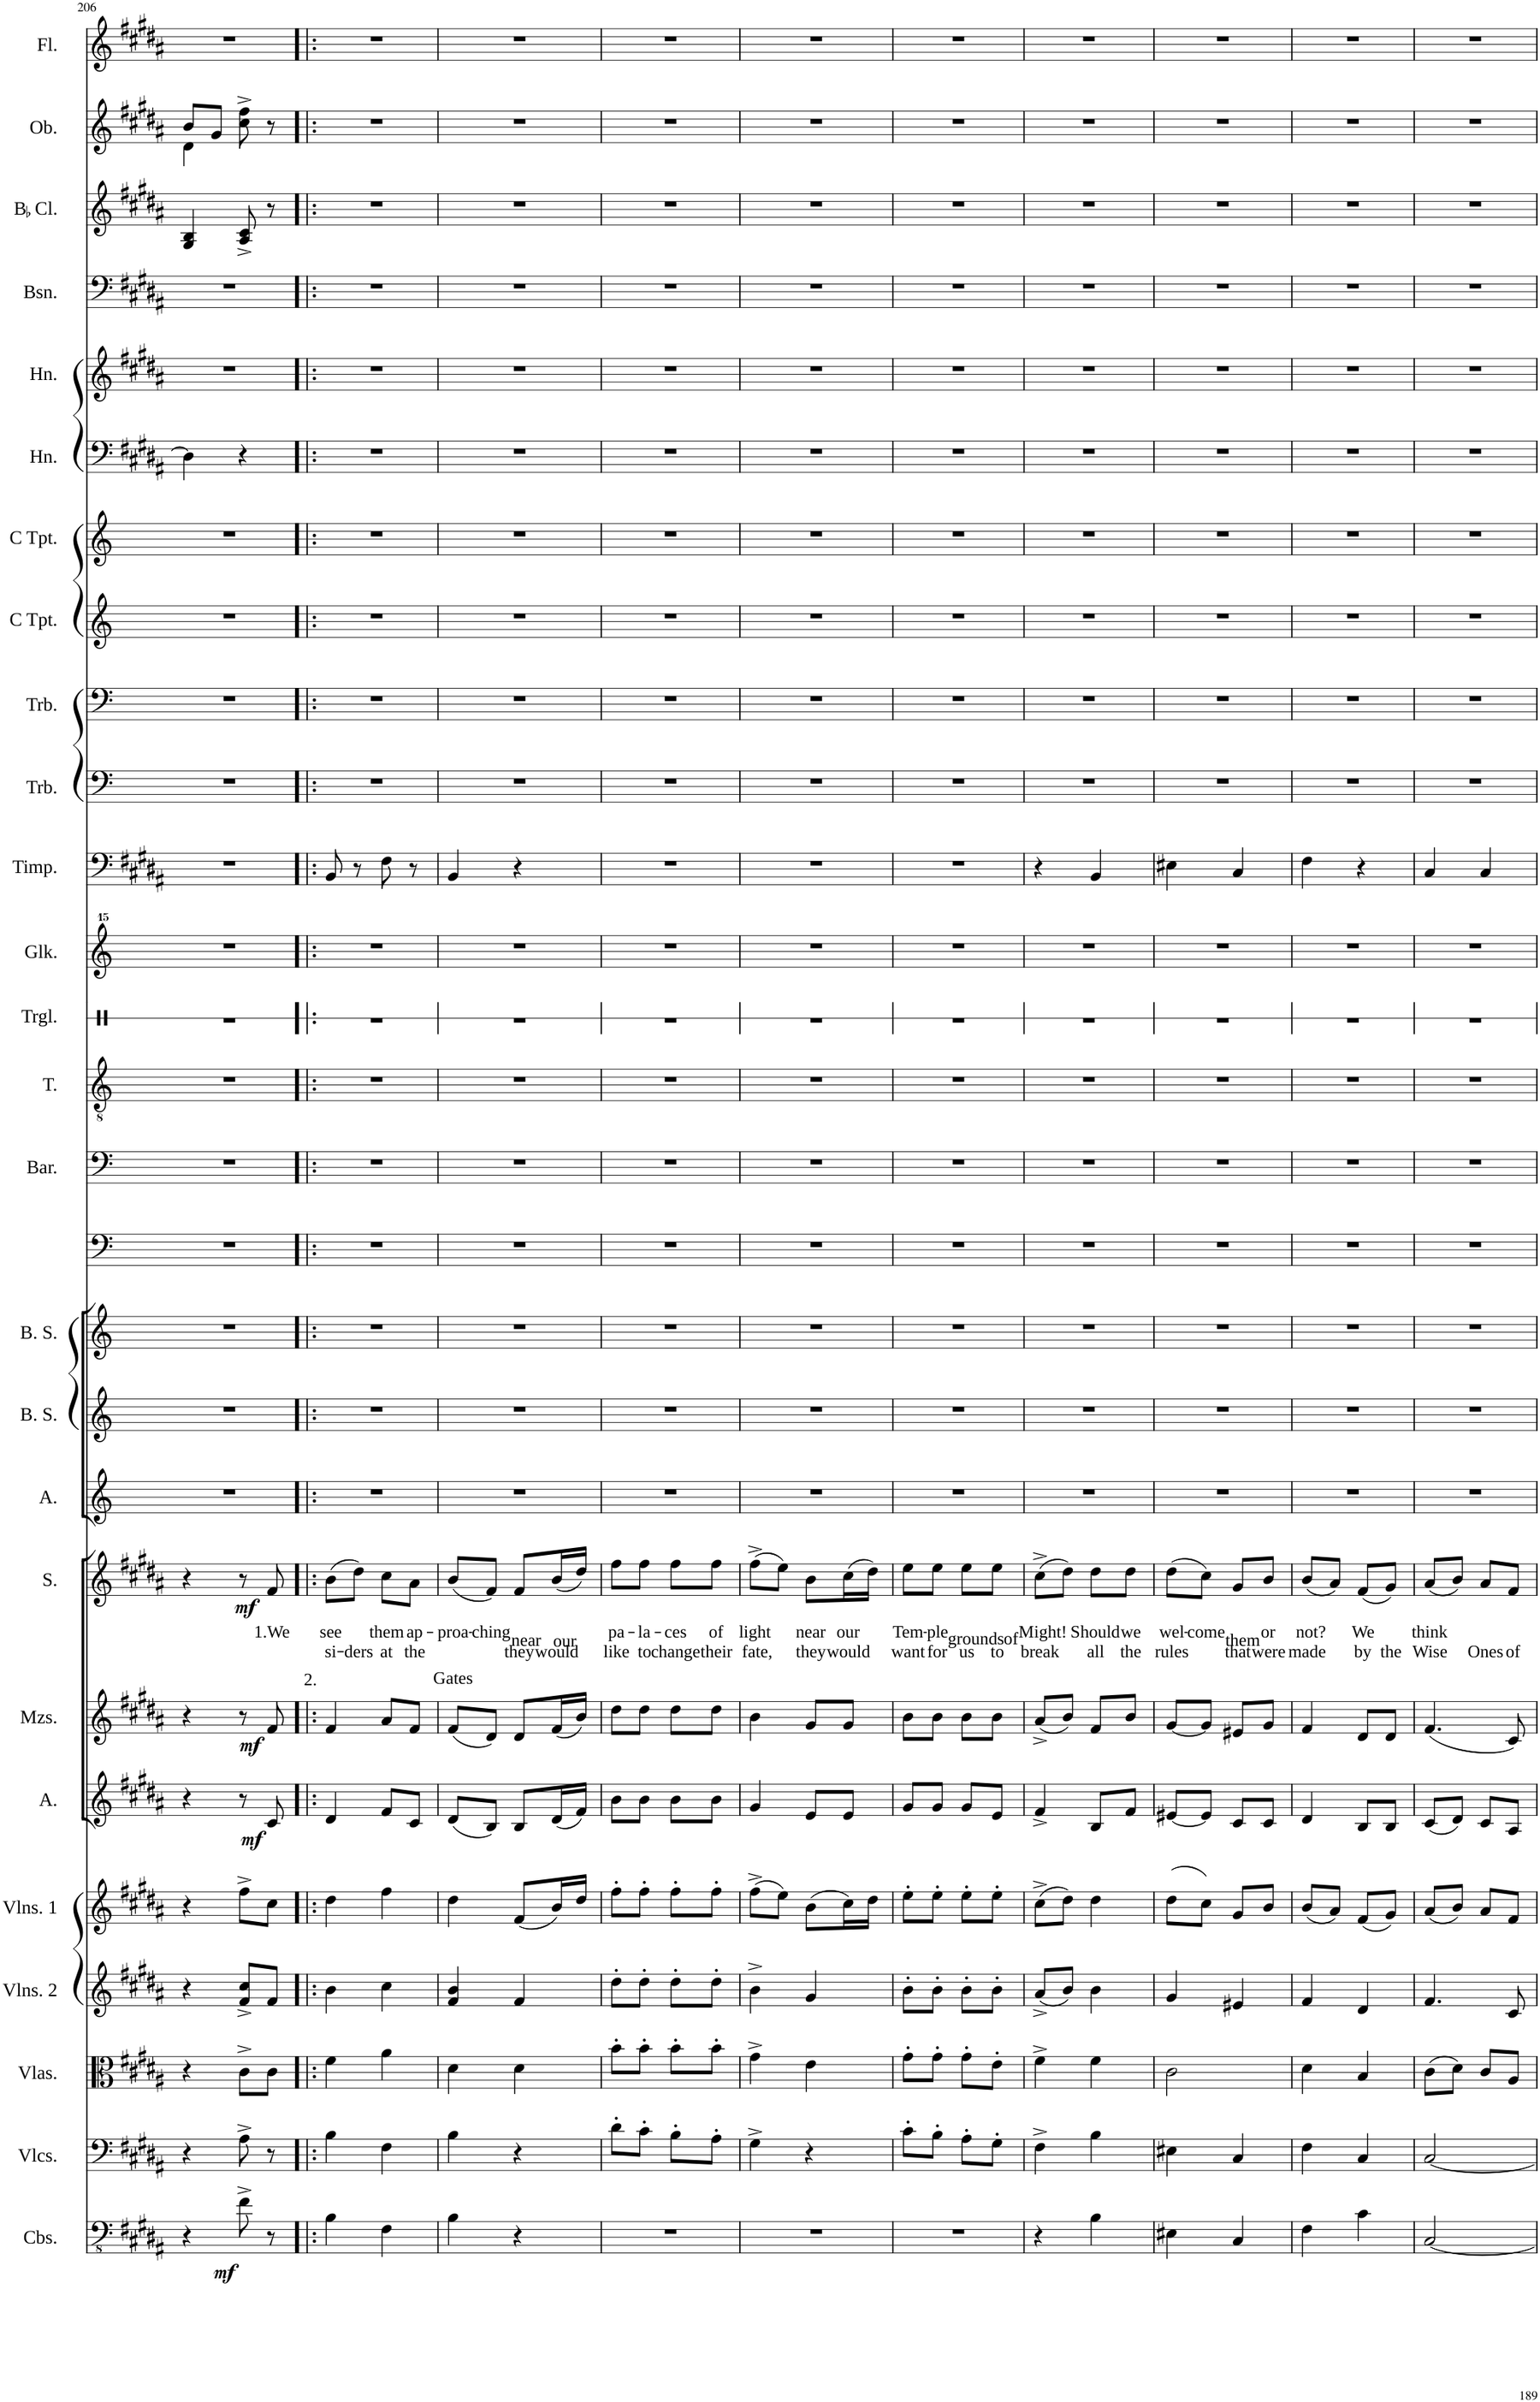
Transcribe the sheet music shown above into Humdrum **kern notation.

**kern	**dynam	**kern	**kern	**kern	**kern	**kern	**dynam	**kern	**dynam	**kern	**text	**text	**dynam	**kern	**kern	**kern	**kern	**kern	**kern	**kern	**kern	**kern	**kern	**kern	**kern	**kern	**kern	**kern	**kern	**kern	**kern	**kern
*part27	*part27	*part26	*part25	*part24	*part23	*part22	*part22	*part21	*part21	*part20	*part20	*part20	*part20	*part19	*part18	*part17	*part16	*part15	*part14	*part13	*part12	*part11	*part10	*part9	*part8	*part7	*part6	*part5	*part4	*part3	*part2	*part1
*staff27	*staff27	*staff26	*staff25	*staff24	*staff23	*staff22	*staff22	*staff21	*staff21	*staff20	*staff20	*staff20	*staff20	*staff19	*staff18	*staff17	*staff16	*staff15	*staff14	*staff13	*staff12	*staff11	*staff10	*staff9	*staff8	*staff7	*staff6	*staff5	*staff4	*staff3	*staff2	*staff1
*I"Contrabasses	*	*I"Violoncellos	*I"Violas	*I"Violins 2	*I"Violins 1	*I"Alto	*	*I"Mezzosoprano	*	*I"Soprano	*	*	*	*I"Alto	*I"Boy Soprano	*I"Boy Soprano	*I"Bass	*I"Baritone	*I"Tenor	*I"Triangle	*I"Glockenspiel	*I"Timpani	*I"Trombone	*I"Trombone	*I"C Trumpet	*I"C Trumpet	*I"Horn	*I"Horn	*I"Bassoon	*I"BaccidentalFlat Clarinet	*I"Oboe	*I"Flute
*I'Cbs.	*	*I'Vlcs.	*I'Vlas.	*I'Vlns. 2	*I'Vlns. 1	*I'A.	*	*I'Mzs.	*	*I'S.	*	*	*	*I'A.	*I'B. S.	*I'B. S.	*	*I'Bar.	*I'T.	*I'Trgl.	*I'Glk.	*I'Timp.	*I'Trb.	*I'Trb.	*I'C Tpt.	*I'C Tpt.	*I'Hn.	*I'Hn.	*I'Bsn.	*I'BaccidentalFlat Cl.	*I'Ob.	*I'Fl.
!!LO:PB:g=z
*clefFv4	*	*clefF4	*clefC3	*clefG2	*clefG2	*clefG2	*	*clefG2	*	*clefG2	*	*	*	*clefG2	*clefG2	*clefG2	*clefF4	*clefF4	*clefGv2	*clefX	*clefG^^2	*clefF4	*clefF4	*clefF4	*clefG2	*clefG2	*clefF4	*clefG2	*clefF4	*clefG2	*clefG2	*clefG2
*	*	*	*	*	*	*	*	*	*	*	*	*	*	*	*	*	*	*	*	*	*	*	*	*	*	*	*ITrd4c7	*ITrd4c7	*	*ITrd1c2	*	*
*k[f#c#g#d#a#]	*	*k[f#c#g#d#a#]	*k[f#c#g#d#a#]	*k[f#c#g#d#a#]	*k[f#c#g#d#a#]	*k[f#c#g#d#a#]	*	*k[f#c#g#d#a#]	*	*k[f#c#g#d#a#]	*	*	*	*k[]	*k[]	*k[]	*k[]	*k[]	*k[]	*k[]	*k[]	*k[f#c#g#d#a#]	*k[]	*k[]	*k[]	*k[]	*k[f#c#g#d#a#]	*k[f#c#g#d#a#]	*k[f#c#g#d#a#]	*k[f#c#g#d#a#]	*k[f#c#g#d#a#]	*k[f#c#g#d#a#]
*M2/4	*	*M2/4	*M2/4	*M2/4	*M2/4	*M2/4	*	*M2/4	*	*M2/4	*	*	*	*M2/4	*M2/4	*M2/4	*M2/4	*M2/4	*M2/4	*M2/4	*M2/4	*M2/4	*M2/4	*M2/4	*M2/4	*M2/4	*M2/4	*M2/4	*M2/4	*M2/4	*M2/4	*M2/4
=206	=206	=206	=206	=206	=206	=206	=206	=206	=206	=206	=206	=206	=206	=206	=206	=206	=206	=206	=206	=206	=206	=206	=206	=206	=206	=206	=206	=206	=206	=206	=206	=206
*	*	*	*	*	*	*	*	*	*	*	*	*	*	*	*	*	*	*	*	*	*	*	*	*	*	*	*	*	*	*	*^	*
4r	.	4r	4r	4r	4r	4r	.	4r	.	4r	.	.	.	2r	2r	2r	2r	2r	2r	2r	2r	2r	2r	2r	2r	2r	4D#\]	2r	2r	4G#/ 4B/	8b/L	4d#\	2r
.	.	.	.	.	.	.	.	.	.	.	.	.	.	.	.	.	.	.	.	.	.	.	.	.	.	.	.	.	.	.	8g#/J	.	.
!	!LO:DY:b	!	!	!	!	!	!	!	!	!	!	!	!	!	!	!	!	!	!	!	!	!	!	!	!	!	!	!	!	!	!	!	!
8F#^\	mf	8A#^\	8c#^\L	8f#/^ 8cc#/^L	8ff#^\L	8r	.	8r	.	8r	.	.	.	.	.	.	.	.	.	.	.	.	.	.	.	.	4r	.	.	8A#/^ 8c#/^	8cc#\^ 8ff#\^	4ryy	.
!	!	!	!	!	!	!	!LO:DY:b	!	!LO:DY:b	!	!LO:LY:b	!LO:LY:b	!LO:DY:b	!	!	!	!	!	!	!	!	!	!	!	!	!	!	!	!	!	!	!	!
8r	.	8r	8c#\J	8f#/J	8cc#\J	8c#/	mf	8f#/	mf	8f#/	1.We	2.	mf	.	.	.	.	.	.	.	.	.	.	.	.	.	.	.	.	8r	8r	.	.
*	*	*	*	*	*	*	*	*	*	*	*	*	*	*	*	*	*	*	*	*	*	*	*	*	*	*	*	*	*	*	*v	*v	*
=207!|:	=207!|:	=207!|:	=207!|:	=207!|:	=207!|:	=207!|:	=207!|:	=207!|:	=207!|:	=207!|:	=207!|:	=207!|:	=207!|:	=207!|:	=207!|:	=207!|:	=207!|:	=207!|:	=207!|:	=207!|:	=207!|:	=207!|:	=207!|:	=207!|:	=207!|:	=207!|:	=207!|:	=207!|:	=207!|:	=207!|:	=207!|:	=207!|:
!	!	!	!	!	!	!	!	!	!	!	!LO:LY:b	!LO:LY:b	!	!	!	!	!	!	!	!	!	!	!	!	!	!	!	!	!	!	!	!
4BB\	.	4B\	4f#\	4b\	4dd#\	4d#/	.	4f#/	.	(8b\L	see	si-	.	2r	2r	2r	2r	2r	2r	2r	2r	8BB/	2r	2r	2r	2r	2r	2r	2r	2r	2r	2r
!	!	!	!	!	!	!	!	!	!	!	!	!LO:LY:b	!	!	!	!	!	!	!	!	!	!	!	!	!	!	!	!	!	!	!	!
.	.	.	.	.	.	.	.	.	.	8dd#\J)	.	-ders	.	.	.	.	.	.	.	.	.	8r	.	.	.	.	.	.	.	.	.	.
!	!	!	!	!	!	!	!	!	!	!	!LO:LY:b	!LO:LY:b	!	!	!	!	!	!	!	!	!	!	!	!	!	!	!	!	!	!	!	!
4FF#\	.	4F#\	4a#\	4cc#\	4ff#\	8f#/L	.	8a#/L	.	8cc#\L	them	at	.	.	.	.	.	.	.	.	.	8F#\	.	.	.	.	.	.	.	.	.	.
!	!	!	!	!	!	!	!	!	!	!	!LO:LY:b	!LO:LY:b	!	!	!	!	!	!	!	!	!	!	!	!	!	!	!	!	!	!	!	!
.	.	.	.	.	.	8c#/J	.	8f#/J	.	8a#\J	ap-	the	.	.	.	.	.	.	.	.	.	8r	.	.	.	.	.	.	.	.	.	.
=208	=208	=208	=208	=208	=208	=208	=208	=208	=208	=208	=208	=208	=208	=208	=208	=208	=208	=208	=208	=208	=208	=208	=208	=208	=208	=208	=208	=208	=208	=208	=208	=208
!	!	!	!	!	!	!	!	!	!	!	!LO:LY:b	!LO:LY:b	!	!	!	!	!	!	!	!	!	!	!	!	!	!	!	!	!	!	!	!
4BB\	.	4B\	4d#\	4f#/ 4b/	4dd#\	(8d#/L	.	(8f#/L	.	(8b/L	-proa-	Gates	.	2r	2r	2r	2r	2r	2r	2r	2r	4BB/	2r	2r	2r	2r	2r	2r	2r	2r	2r	2r
!	!	!	!	!	!	!	!	!	!	!	!LO:LY:b	!	!	!	!	!	!	!	!	!	!	!	!	!	!	!	!	!	!	!	!	!
.	.	.	.	.	.	8B/J)	.	8d#/J)	.	8f#/J)	-ching	.	.	.	.	.	.	.	.	.	.	.	.	.	.	.	.	.	.	.	.	.
!	!	!	!	!	!	!	!	!	!	!	!LO:LY:b	!LO:LY:b	!	!	!	!	!	!	!	!	!	!	!	!	!	!	!	!	!	!	!	!
4r	.	4r	4d#\	4f#/	(8f#/L	8B/L	.	8d#/L	.	8f#/L	near	they	.	.	.	.	.	.	.	.	.	4r	.	.	.	.	.	.	.	.	.	.
!	!	!	!	!	!	!	!	!	!	!	!LO:LY:b	!LO:LY:b	!	!	!	!	!	!	!	!	!	!	!	!	!	!	!	!	!	!	!	!
.	.	.	.	.	16b/L)	(16d#/L	.	(16f#/L	.	(16b/L	our	would	.	.	.	.	.	.	.	.	.	.	.	.	.	.	.	.	.	.	.	.
.	.	.	.	.	16dd#/JJ	16f#/JJ)	.	16b/JJ)	.	16dd#/JJ)	.	.	.	.	.	.	.	.	.	.	.	.	.	.	.	.	.	.	.	.	.	.
=209	=209	=209	=209	=209	=209	=209	=209	=209	=209	=209	=209	=209	=209	=209	=209	=209	=209	=209	=209	=209	=209	=209	=209	=209	=209	=209	=209	=209	=209	=209	=209	=209
!	!	!	!	!	!	!	!	!	!	!	!LO:LY:b	!LO:LY:b	!	!	!	!	!	!	!	!	!	!	!	!	!	!	!	!	!	!	!	!
2r	.	8d#'\L	8b'\L	8dd#'\L	8ff#'\L	8b\L	.	8dd#\L	.	8ff#\L	pa-	like	.	2r	2r	2r	2r	2r	2r	2r	2r	2r	2r	2r	2r	2r	2r	2r	2r	2r	2r	2r
!	!	!	!	!	!	!	!	!	!	!	!LO:LY:b	!LO:LY:b	!	!	!	!	!	!	!	!	!	!	!	!	!	!	!	!	!	!	!	!
.	.	8c#'\J	8b'\J	8dd#'\J	8ff#'\J	8b\J	.	8dd#\J	.	8ff#\J	-la-	to	.	.	.	.	.	.	.	.	.	.	.	.	.	.	.	.	.	.	.	.
!	!	!	!	!	!	!	!	!	!	!	!LO:LY:b	!LO:LY:b	!	!	!	!	!	!	!	!	!	!	!	!	!	!	!	!	!	!	!	!
.	.	8B'\L	8b'\L	8dd#'\L	8ff#'\L	8b\L	.	8dd#\L	.	8ff#\L	-ces	change	.	.	.	.	.	.	.	.	.	.	.	.	.	.	.	.	.	.	.	.
!	!	!	!	!	!	!	!	!	!	!	!LO:LY:b	!LO:LY:b	!	!	!	!	!	!	!	!	!	!	!	!	!	!	!	!	!	!	!	!
.	.	8A#'\J	8b'\J	8dd#'\J	8ff#'\J	8b\J	.	8dd#\J	.	8ff#\J	of	their	.	.	.	.	.	.	.	.	.	.	.	.	.	.	.	.	.	.	.	.
=210	=210	=210	=210	=210	=210	=210	=210	=210	=210	=210	=210	=210	=210	=210	=210	=210	=210	=210	=210	=210	=210	=210	=210	=210	=210	=210	=210	=210	=210	=210	=210	=210
!	!	!	!	!	!	!	!	!	!	!	!LO:LY:b	!LO:LY:b	!	!	!	!	!	!	!	!	!	!	!	!	!	!	!	!	!	!	!	!
2r	.	4G#^\	4g#^\	4b^\	(8ff#^\L	4g#/	.	4b\	.	(8ff#^\L	light	fate,	.	2r	2r	2r	2r	2r	2r	2r	2r	2r	2r	2r	2r	2r	2r	2r	2r	2r	2r	2r
.	.	.	.	.	8ee\J)	.	.	.	.	8ee\J)	.	.	.	.	.	.	.	.	.	.	.	.	.	.	.	.	.	.	.	.	.	.
!	!	!	!	!	!	!	!	!	!	!	!LO:LY:b	!LO:LY:b	!	!	!	!	!	!	!	!	!	!	!	!	!	!	!	!	!	!	!	!
.	.	4r	4e\	4g#/	(8b\L	8e/L	.	8g#/L	.	8b\L	near	they	.	.	.	.	.	.	.	.	.	.	.	.	.	.	.	.	.	.	.	.
!	!	!	!	!	!	!	!	!	!	!	!LO:LY:b	!LO:LY:b	!	!	!	!	!	!	!	!	!	!	!	!	!	!	!	!	!	!	!	!
.	.	.	.	.	16cc#\L)	8e/J	.	8g#/J	.	(16cc#\L	our	would	.	.	.	.	.	.	.	.	.	.	.	.	.	.	.	.	.	.	.	.
.	.	.	.	.	16dd#\JJ	.	.	.	.	16dd#\JJ)	.	.	.	.	.	.	.	.	.	.	.	.	.	.	.	.	.	.	.	.	.	.
=211	=211	=211	=211	=211	=211	=211	=211	=211	=211	=211	=211	=211	=211	=211	=211	=211	=211	=211	=211	=211	=211	=211	=211	=211	=211	=211	=211	=211	=211	=211	=211	=211
!	!	!	!	!	!	!	!	!	!	!	!LO:LY:b	!LO:LY:b	!	!	!	!	!	!	!	!	!	!	!	!	!	!	!	!	!	!	!	!
2r	.	8c#'\L	8g#'\L	8b'\L	8ee'\L	8g#/L	.	8b\L	.	8ee\L	Tem-	want	.	2r	2r	2r	2r	2r	2r	2r	2r	2r	2r	2r	2r	2r	2r	2r	2r	2r	2r	2r
!	!	!	!	!	!	!	!	!	!	!	!LO:LY:b	!LO:LY:b	!	!	!	!	!	!	!	!	!	!	!	!	!	!	!	!	!	!	!	!
.	.	8B'\J	8g#'\J	8b'\J	8ee'\J	8g#/J	.	8b\J	.	8ee\J	-ple	for	.	.	.	.	.	.	.	.	.	.	.	.	.	.	.	.	.	.	.	.
!	!	!	!	!	!	!	!	!	!	!	!LO:LY:b	!LO:LY:b	!	!	!	!	!	!	!	!	!	!	!	!	!	!	!	!	!	!	!	!
.	.	8A#'\L	8g#'\L	8b'\L	8ee'\L	8g#/L	.	8b\L	.	8ee\L	grounds	us	.	.	.	.	.	.	.	.	.	.	.	.	.	.	.	.	.	.	.	.
!	!	!	!	!	!	!	!	!	!	!	!LO:LY:b	!LO:LY:b	!	!	!	!	!	!	!	!	!	!	!	!	!	!	!	!	!	!	!	!
.	.	8G#'\J	8e'\J	8b'\J	8ee'\J	8e/J	.	8b\J	.	8ee\J	of	to	.	.	.	.	.	.	.	.	.	.	.	.	.	.	.	.	.	.	.	.
=212	=212	=212	=212	=212	=212	=212	=212	=212	=212	=212	=212	=212	=212	=212	=212	=212	=212	=212	=212	=212	=212	=212	=212	=212	=212	=212	=212	=212	=212	=212	=212	=212
!	!	!	!	!	!	!	!	!	!	!	!LO:LY:b	!LO:LY:b	!	!	!	!	!	!	!	!	!	!	!	!	!	!	!	!	!	!	!	!
4r	.	4F#^\	4f#^\	(8a#^/L	(8cc#^\L	4f#^/	.	(8a#^/L	.	(8cc#^\L	Might!	break	.	2r	2r	2r	2r	2r	2r	2r	2r	4r	2r	2r	2r	2r	2r	2r	2r	2r	2r	2r
.	.	.	.	8b/J)	8dd#\J)	.	.	8b/J)	.	8dd#\J)	.	.	.	.	.	.	.	.	.	.	.	.	.	.	.	.	.	.	.	.	.	.
!	!	!	!	!	!	!	!	!	!	!	!LO:LY:b	!LO:LY:b	!	!	!	!	!	!	!	!	!	!	!	!	!	!	!	!	!	!	!	!
4BB\	.	4B\	4f#\	4b\	4dd#\	8B/L	.	8f#/L	.	8dd#\L	Should	all	.	.	.	.	.	.	.	.	.	4BB/	.	.	.	.	.	.	.	.	.	.
!	!	!	!	!	!	!	!	!	!	!	!LO:LY:b	!LO:LY:b	!	!	!	!	!	!	!	!	!	!	!	!	!	!	!	!	!	!	!	!
.	.	.	.	.	.	8f#/J	.	8b/J	.	8dd#\J	we	the	.	.	.	.	.	.	.	.	.	.	.	.	.	.	.	.	.	.	.	.
=213	=213	=213	=213	=213	=213	=213	=213	=213	=213	=213	=213	=213	=213	=213	=213	=213	=213	=213	=213	=213	=213	=213	=213	=213	=213	=213	=213	=213	=213	=213	=213	=213
!	!	!	!	!	!	!	!	!	!	!	!LO:LY:b	!LO:LY:b	!	!	!	!	!	!	!	!	!	!	!	!	!	!	!	!	!	!	!	!
4EE#X\	.	4E#X\	2c#\	4g#/	(8dd#\L	[8e#X/L	.	[8g#/L	.	(8dd#\L	wel-	rules	.	2r	2r	2r	2r	2r	2r	2r	2r	4E#X\	2r	2r	2r	2r	2r	2r	2r	2r	2r	2r
!	!	!	!	!	!	!	!	!	!	!	!LO:LY:b	!	!	!	!	!	!	!	!	!	!	!	!	!	!	!	!	!	!	!	!	!
.	.	.	.	.	8cc#\J)	8e#/J]	.	8g#/J]	.	8cc#\J)	-come	.	.	.	.	.	.	.	.	.	.	.	.	.	.	.	.	.	.	.	.	.
!	!	!	!	!	!	!	!	!	!	!	!LO:LY:b	!LO:LY:b	!	!	!	!	!	!	!	!	!	!	!	!	!	!	!	!	!	!	!	!
4CC#/	.	4C#/	.	4e#X/	8g#/L	8c#/L	.	8e#X/L	.	8g#/L	them	that	.	.	.	.	.	.	.	.	.	4C#/	.	.	.	.	.	.	.	.	.	.
!	!	!	!	!	!	!	!	!	!	!	!LO:LY:b	!LO:LY:b	!	!	!	!	!	!	!	!	!	!	!	!	!	!	!	!	!	!	!	!
.	.	.	.	.	8b/J	8c#/J	.	8g#/J	.	8b/J	or	were	.	.	.	.	.	.	.	.	.	.	.	.	.	.	.	.	.	.	.	.
=214	=214	=214	=214	=214	=214	=214	=214	=214	=214	=214	=214	=214	=214	=214	=214	=214	=214	=214	=214	=214	=214	=214	=214	=214	=214	=214	=214	=214	=214	=214	=214	=214
!	!	!	!	!	!	!	!	!	!	!	!LO:LY:b	!LO:LY:b	!	!	!	!	!	!	!	!	!	!	!	!	!	!	!	!	!	!	!	!
4FF#\	.	4F#\	4d#\	4f#/	(8b/L	4d#/	.	4f#/	.	(8b/L	not?	made	.	2r	2r	2r	2r	2r	2r	2r	2r	4F#\	2r	2r	2r	2r	2r	2r	2r	2r	2r	2r
.	.	.	.	.	8a#/J)	.	.	.	.	8a#/J)	.	.	.	.	.	.	.	.	.	.	.	.	.	.	.	.	.	.	.	.	.	.
!	!	!	!	!	!	!	!	!	!	!	!LO:LY:b	!LO:LY:b	!	!	!	!	!	!	!	!	!	!	!	!	!	!	!	!	!	!	!	!
4C#\	.	4C#/	4B/	4d#/	(8f#/L	8B/L	.	8d#/L	.	(8f#/L	We	by	.	.	.	.	.	.	.	.	.	4r	.	.	.	.	.	.	.	.	.	.
!	!	!	!	!	!	!	!	!	!	!	!	!LO:LY:b	!	!	!	!	!	!	!	!	!	!	!	!	!	!	!	!	!	!	!	!
.	.	.	.	.	8g#/J)	8B/J	.	8d#/J	.	8g#/J)	.	the	.	.	.	.	.	.	.	.	.	.	.	.	.	.	.	.	.	.	.	.
=215	=215	=215	=215	=215	=215	=215	=215	=215	=215	=215	=215	=215	=215	=215	=215	=215	=215	=215	=215	=215	=215	=215	=215	=215	=215	=215	=215	=215	=215	=215	=215	=215
!	!	!	!	!	!	!	!	!	!	!	!LO:LY:b	!LO:LY:b	!	!	!	!	!	!	!	!	!	!	!	!	!	!	!	!	!	!	!	!
[2CC#/	.	[2C#/	(8c#\L	4.f#/	(8a#/L	(8c#/L	.	(4.f#/	.	(8a#/L	think	Wise	.	2r	2r	2r	2r	2r	2r	2r	2r	4C#/	2r	2r	2r	2r	2r	2r	2r	2r	2r	2r
.	.	.	8d#\J)	.	8b/J)	8d#/J)	.	.	.	8b/J)	.	.	.	.	.	.	.	.	.	.	.	.	.	.	.	.	.	.	.	.	.	.
!	!	!	!	!	!	!	!	!	!	!	!	!LO:LY:b	!	!	!	!	!	!	!	!	!	!	!	!	!	!	!	!	!	!	!	!
.	.	.	8c#/L	.	8a#/L	8c#/L	.	.	.	8a#/L	.	Ones	.	.	.	.	.	.	.	.	.	4C#/	.	.	.	.	.	.	.	.	.	.
!	!	!	!	!	!	!	!	!	!	!	!	!LO:LY:b	!	!	!	!	!	!	!	!	!	!	!	!	!	!	!	!	!	!	!	!
.	.	.	8A#/J	8c#/	8f#/J	8A#/J	.	8c#/)	.	8f#/J	.	of	.	.	.	.	.	.	.	.	.	.	.	.	.	.	.	.	.	.	.	.
=	=	=	=	=	=	=	=	=	=	=	=	=	=	=	=	=	=	=	=	=	=	=	=	=	=	=	=	=	=	=	=	=
*-	*-	*-	*-	*-	*-	*-	*-	*-	*-	*-	*-	*-	*-	*-	*-	*-	*-	*-	*-	*-	*-	*-	*-	*-	*-	*-	*-	*-	*-	*-	*-	*-
